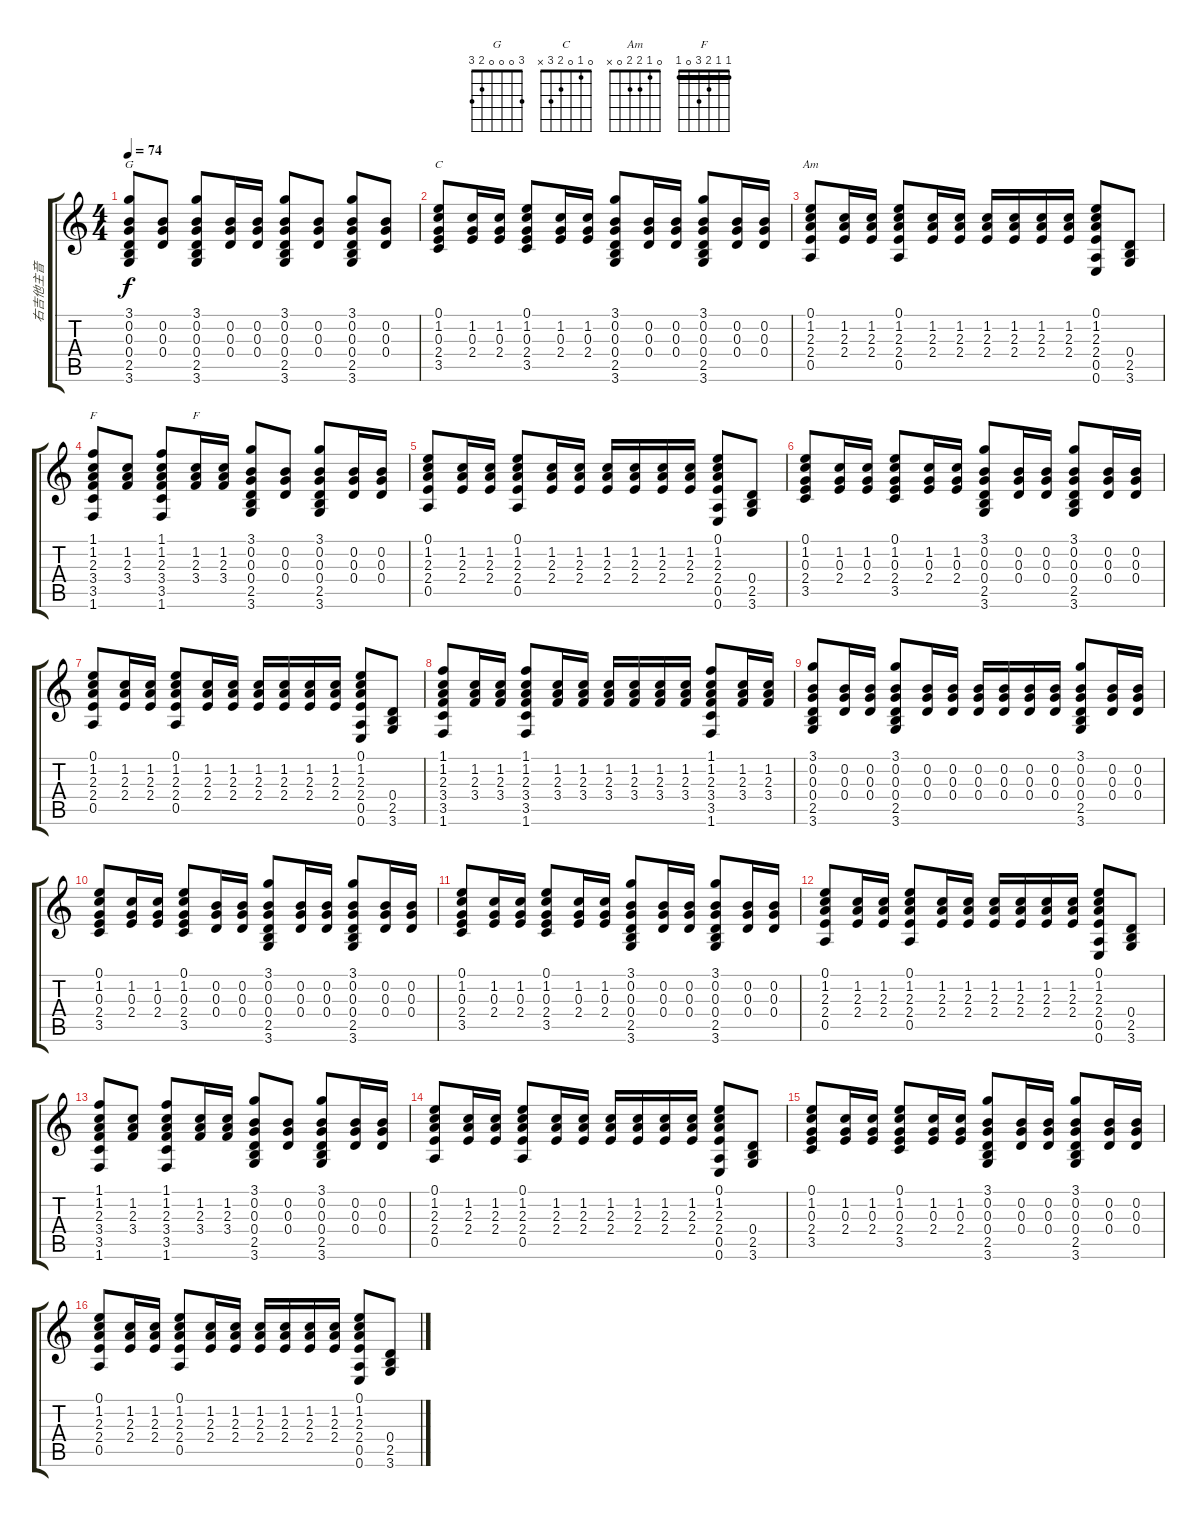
\track ("右吉他主音" "右吉他主音") {instrument acousticguitarsteel}
\staff {score tabs}
\tuning (E4 B3 G3 D3 A2 E2) {hide}
\chord ("G" 3 0 0 0 2 3)
\chord ("C" 0 1 0 2 3 x)
\chord ("Am" 0 1 2 2 0 x)
\chord ("F" 1 1 2 3 3 1) {barre 1}
\chord ("F" 1 1 2 3 0 1) {barre 1}
\ts (4 4)
\tempo 74
\clef g2
\ks c
(3.1 0.2 0.3 0.4 2.5 3.6).8{ch "G" dy f} (0.2 0.3 0.4).8 (3.1 0.2 0.3 0.4 2.5 3.6).8 (0.2 0.3 0.4).16 (0.2 0.3 0.4).16 (3.1 0.2 0.3 0.4 2.5 3.6).8 (0.2 0.3 0.4).8 (3.1 0.2 0.3 0.4 2.5 3.6).8 (0.2 0.3 0.4).8 |
(0.1 1.2 0.3 2.4 3.5).8{ch "C"} (1.2 0.3 2.4).16 (1.2 0.3 2.4).16 (0.1 1.2 0.3 2.4 3.5).8 (1.2 0.3 2.4).16 (1.2 0.3 2.4).16 (3.1 0.2 0.3 0.4 2.5 3.6).8 (0.2 0.3 0.4).16 (0.2 0.3 0.4).16 (3.1 0.2 0.3 0.4 2.5 3.6).8 (0.2 0.3 0.4).16 (0.2 0.3 0.4).16 |
(0.1 1.2 2.3 2.4 0.5).8{ch "Am"} (1.2 2.3 2.4).16 (1.2 2.3 2.4).16 (0.1 1.2 2.3 2.4 0.5).8 (1.2 2.3 2.4).16 (1.2 2.3 2.4).16 (1.2 2.3 2.4).16 (1.2 2.3 2.4).16 (1.2 2.3 2.4).16 (1.2 2.3 2.4).16 (0.1 1.2 2.3 2.4 0.5 0.6).8 (0.4 2.5 3.6).8 |
(1.1 1.2 2.3 3.4 3.5 1.6).8{ch "F"} (1.2 2.3 3.4).8 (1.1 1.2 2.3 3.4 3.5 1.6).8 (1.2 2.3 3.4).16{ch "F"} (1.2 2.3 3.4).16 (3.1 0.2 0.3 0.4 2.5 3.6).8 (0.2 0.3 0.4).8 (3.1 0.2 0.3 0.4 2.5 3.6).8 (0.2 0.3 0.4).16 (0.2 0.3 0.4).16 |
(0.1 1.2 2.3 2.4 0.5).8 (1.2 2.3 2.4).16 (1.2 2.3 2.4).16 (0.1 1.2 2.3 2.4 0.5).8 (1.2 2.3 2.4).16 (1.2 2.3 2.4).16 (1.2 2.3 2.4).16 (1.2 2.3 2.4).16 (1.2 2.3 2.4).16 (1.2 2.3 2.4).16 (0.1 1.2 2.3 2.4 0.5 0.6).8 (0.4 2.5 3.6).8 |
(0.1 1.2 0.3 2.4 3.5).8 (1.2 0.3 2.4).16 (1.2 0.3 2.4).16 (0.1 1.2 0.3 2.4 3.5).8 (1.2 0.3 2.4).16 (1.2 0.3 2.4).16 (3.1 0.2 0.3 0.4 2.5 3.6).8 (0.2 0.3 0.4).16 (0.2 0.3 0.4).16 (3.1 0.2 0.3 0.4 2.5 3.6).8 (0.2 0.3 0.4).16 (0.2 0.3 0.4).16 |
(0.1 1.2 2.3 2.4 0.5).8 (1.2 2.3 2.4).16 (1.2 2.3 2.4).16 (0.1 1.2 2.3 2.4 0.5).8 (1.2 2.3 2.4).16 (1.2 2.3 2.4).16 (1.2 2.3 2.4).16 (1.2 2.3 2.4).16 (1.2 2.3 2.4).16 (1.2 2.3 2.4).16 (0.1 1.2 2.3 2.4 0.5 0.6).8 (0.4 2.5 3.6).8 |
(1.1 1.2 2.3 3.4 3.5 1.6).8 (1.2 2.3 3.4).16 (1.2 2.3 3.4).16 (1.1 1.2 2.3 3.4 3.5 1.6).8 (1.2 2.3 3.4).16 (1.2 2.3 3.4).16 (1.2 2.3 3.4).16 (1.2 2.3 3.4).16 (1.2 2.3 3.4).16 (1.2 2.3 3.4).16 (1.1 1.2 2.3 3.4 3.5 1.6).8 (1.2 2.3 3.4).16 (1.2 2.3 3.4).16 |
(3.1 0.2 0.3 0.4 2.5 3.6).8 (0.2 0.3 0.4).16 (0.2 0.3 0.4).16 (3.1 0.2 0.3 0.4 2.5 3.6).8 (0.2 0.3 0.4).16 (0.2 0.3 0.4).16 (0.2 0.3 0.4).16 (0.2 0.3 0.4).16 (0.2 0.3 0.4).16 (0.2 0.3 0.4).16 (3.1 0.2 0.3 0.4 2.5 3.6).8 (0.2 0.3 0.4).16 (0.2 0.3 0.4).16 |
(0.1 1.2 0.3 2.4 3.5).8 (1.2 0.3 2.4).16 (1.2 0.3 2.4).16 (0.1 1.2 0.3 2.4 3.5).8 (0.2 0.3 0.4).16 (0.2 0.3 0.4).16 (3.1 0.2 0.3 0.4 2.5 3.6).8 (0.2 0.3 0.4).16 (0.2 0.3 0.4).16 (3.1 0.2 0.3 0.4 2.5 3.6).8 (0.2 0.3 0.4).16 (0.2 0.3 0.4).16 |
(0.1 1.2 0.3 2.4 3.5).8 (1.2 0.3 2.4).16 (1.2 0.3 2.4).16 (0.1 1.2 0.3 2.4 3.5).8 (1.2 0.3 2.4).16 (1.2 0.3 2.4).16 (3.1 0.2 0.3 0.4 2.5 3.6).8 (0.2 0.3 0.4).16 (0.2 0.3 0.4).16 (3.1 0.2 0.3 0.4 2.5 3.6).8 (0.2 0.3 0.4).16 (0.2 0.3 0.4).16 |
(0.1 1.2 2.3 2.4 0.5).8 (1.2 2.3 2.4).16 (1.2 2.3 2.4).16 (0.1 1.2 2.3 2.4 0.5).8 (1.2 2.3 2.4).16 (1.2 2.3 2.4).16 (1.2 2.3 2.4).16 (1.2 2.3 2.4).16 (1.2 2.3 2.4).16 (1.2 2.3 2.4).16 (0.1 1.2 2.3 2.4 0.5 0.6).8 (0.4 2.5 3.6).8 |
(1.1 1.2 2.3 3.4 3.5 1.6).8 (1.2 2.3 3.4).8 (1.1 1.2 2.3 3.4 3.5 1.6).8 (1.2 2.3 3.4).16 (1.2 2.3 3.4).16 (3.1 0.2 0.3 0.4 2.5 3.6).8 (0.2 0.3 0.4).8 (3.1 0.2 0.3 0.4 2.5 3.6).8 (0.2 0.3 0.4).16 (0.2 0.3 0.4).16 |
(0.1 1.2 2.3 2.4 0.5).8 (1.2 2.3 2.4).16 (1.2 2.3 2.4).16 (0.1 1.2 2.3 2.4 0.5).8 (1.2 2.3 2.4).16 (1.2 2.3 2.4).16 (1.2 2.3 2.4).16 (1.2 2.3 2.4).16 (1.2 2.3 2.4).16 (1.2 2.3 2.4).16 (0.1 1.2 2.3 2.4 0.5 0.6).8 (0.4 2.5 3.6).8 |
(0.1 1.2 0.3 2.4 3.5).8 (1.2 0.3 2.4).16 (1.2 0.3 2.4).16 (0.1 1.2 0.3 2.4 3.5).8 (1.2 0.3 2.4).16 (1.2 0.3 2.4).16 (3.1 0.2 0.3 0.4 2.5 3.6).8 (0.2 0.3 0.4).16 (0.2 0.3 0.4).16 (3.1 0.2 0.3 0.4 2.5 3.6).8 (0.2 0.3 0.4).16 (0.2 0.3 0.4).16 |
(0.1 1.2 2.3 2.4 0.5).8 (1.2 2.3 2.4).16 (1.2 2.3 2.4).16 (0.1 1.2 2.3 2.4 0.5).8 (1.2 2.3 2.4).16 (1.2 2.3 2.4).16 (1.2 2.3 2.4).16 (1.2 2.3 2.4).16 (1.2 2.3 2.4).16 (1.2 2.3 2.4).16 (0.1 1.2 2.3 2.4 0.5 0.6).8 (0.4 2.5 3.6).8
